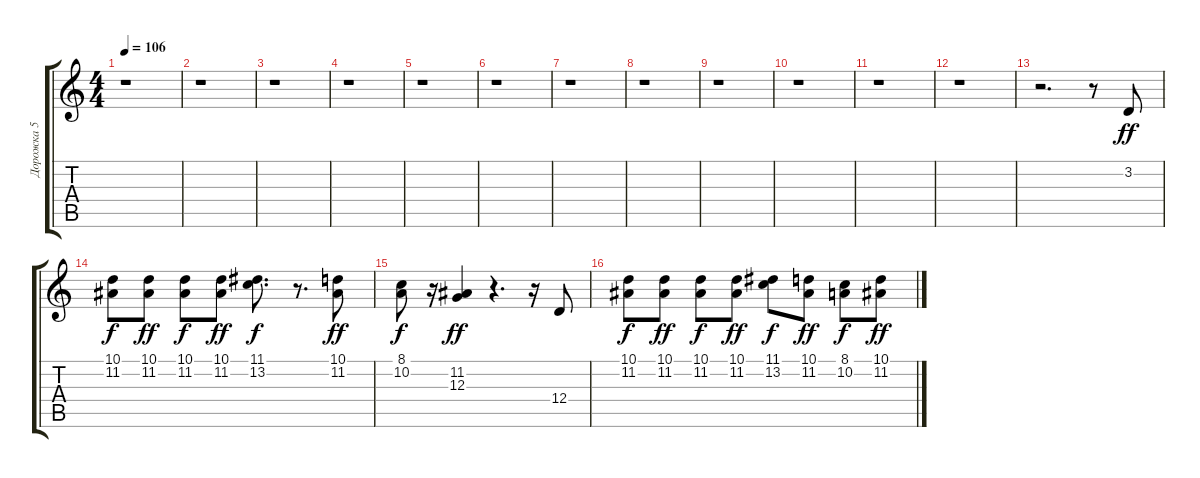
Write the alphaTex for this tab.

\track ("Дорожка 5" "Дорожка 5") {instrument acousticgrandpiano}
\staff {score tabs}
\tuning (E4 B3 G3 D3 A2 E2) {hide}
\ts (4 4)
\tempo 106
\clef g2
\ks c
r.1{dy f} |
r.1 |
r.1 |
r.1 |
r.1 |
r.1 |
r.1 |
r.1 |
r.1 |
r.1 |
r.1 |
r.1 |
r.2{d} r.8 3.2.8{dy ff} |
(10.1 11.2).8{dy f} (10.1 11.2).8{dy ff} (10.1 11.2).8{dy f} (10.1 11.2).8{dy ff} (11.1 13.2).8{d dy f} r.8{d} (10.1 11.2).8{dy ff} |
(8.1 10.2).8{dy f} r.16 (11.2 12.3).4{dy ff} r.4{d} r.16 12.4.8 |
(10.1 11.2).8{dy f} (10.1 11.2).8{dy ff} (10.1 11.2).8{dy f} (10.1 11.2).8{dy ff} (11.1 13.2).8{dy f} (10.1 11.2).8{dy ff} (8.1 10.2).8{dy f} (10.1 11.2).8{dy ff}
